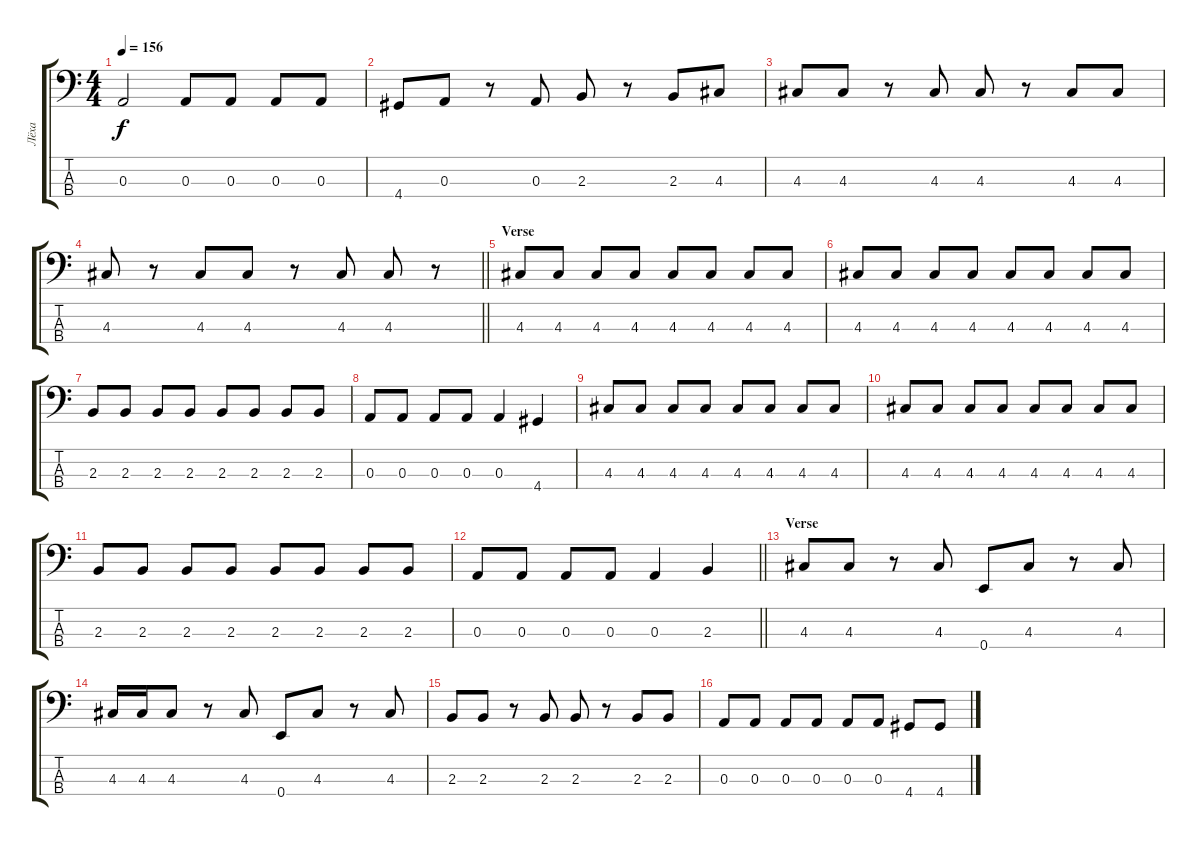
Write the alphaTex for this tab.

\track ("Лёха" "Лёха") {instrument electricbassfinger}
\staff {score tabs}
\tuning (G2 D2 A1 E1) {hide}
\ts (4 4)
\tempo 156
\clef f4
\ks c
0.3.2{dy f} 0.3.8 0.3.8 0.3.8 0.3.8 |
4.4.8 0.3.8 r.8 0.3.8 2.3.8 r.8 2.3.8 4.3.8 |
4.3.8 4.3.8 r.8 4.3.8 4.3.8 r.8 4.3.8 4.3.8 |
\barLineRight lightlight
4.3.8 r.8 4.3.8 4.3.8 r.8 4.3.8 4.3.8 r.8 |
\section ("" "Verse")
4.3.8 4.3.8 4.3.8 4.3.8 4.3.8 4.3.8 4.3.8 4.3.8 |
4.3.8 4.3.8 4.3.8 4.3.8 4.3.8 4.3.8 4.3.8 4.3.8 |
2.3.8 2.3.8 2.3.8 2.3.8 2.3.8 2.3.8 2.3.8 2.3.8 |
0.3.8 0.3.8 0.3.8 0.3.8 0.3.4 4.4.4 |
4.3.8 4.3.8 4.3.8 4.3.8 4.3.8 4.3.8 4.3.8 4.3.8 |
4.3.8 4.3.8 4.3.8 4.3.8 4.3.8 4.3.8 4.3.8 4.3.8 |
2.3.8 2.3.8 2.3.8 2.3.8 2.3.8 2.3.8 2.3.8 2.3.8 |
\barLineRight lightlight
0.3.8 0.3.8 0.3.8 0.3.8 0.3.4 2.3.4 |
\section ("" "Verse")
4.3.8 4.3.8 r.8 4.3.8 0.4.8 4.3.8 r.8 4.3.8 |
4.3.16 4.3.16 4.3.8 r.8 4.3.8 0.4.8 4.3.8 r.8 4.3.8 |
2.3.8 2.3.8 r.8 2.3.8 2.3.8 r.8 2.3.8 2.3.8 |
0.3.8 0.3.8 0.3.8 0.3.8 0.3.8 0.3.8 4.4.8 4.4.8
